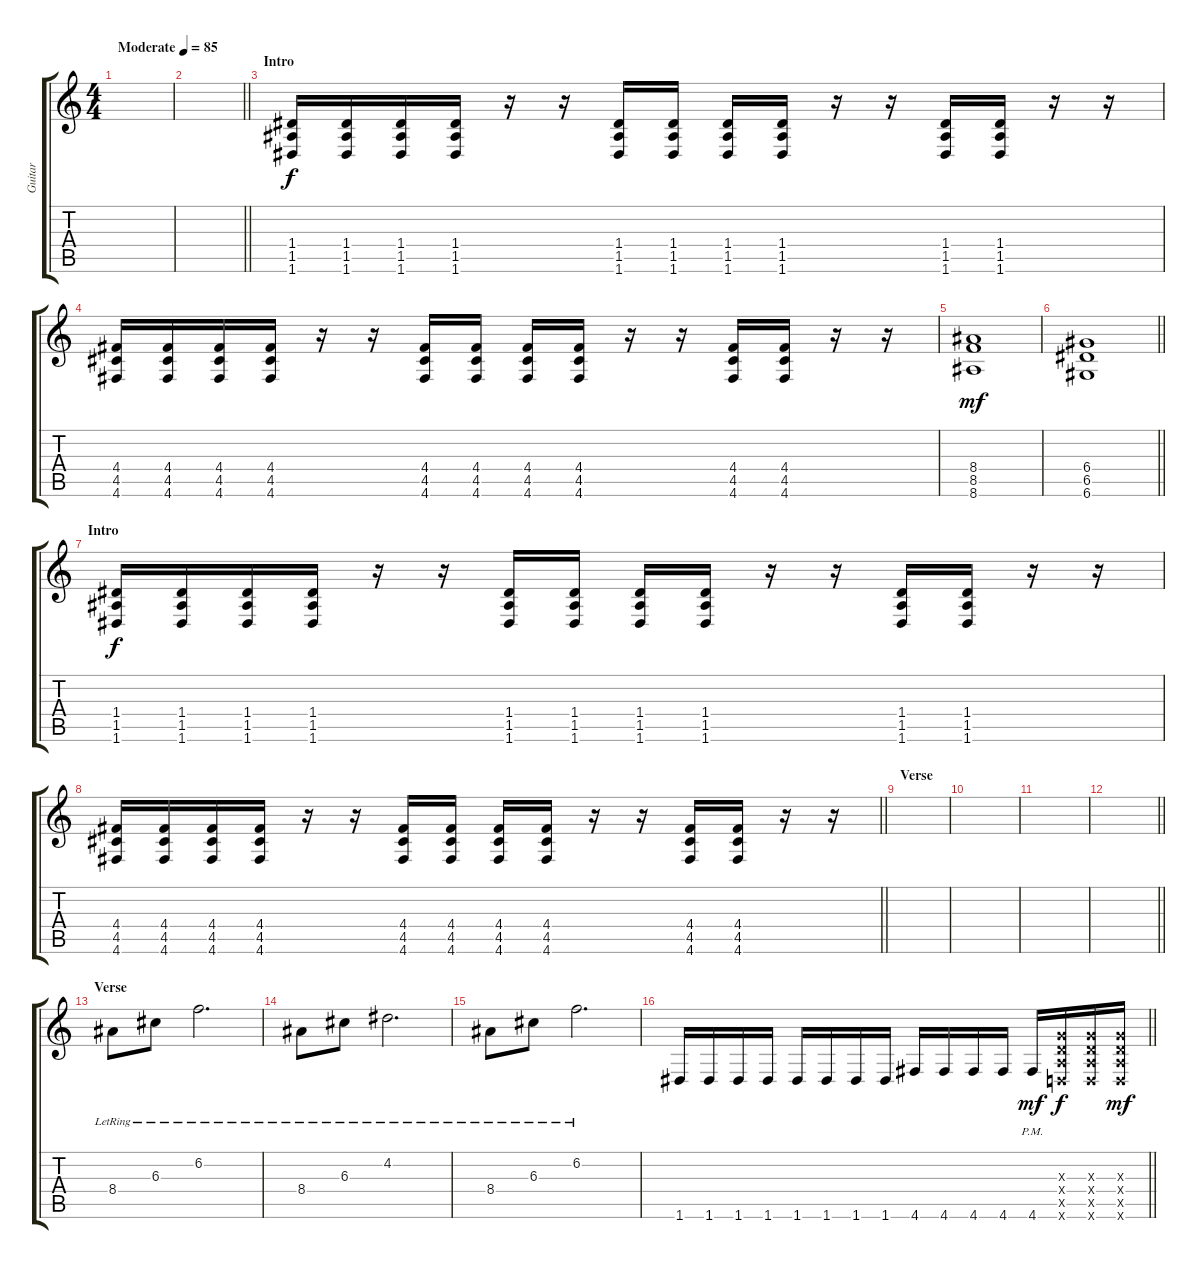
\track ("Guitar" "Guitar") {instrument overdrivenguitar}
\staff {score tabs}
\tuning (E4 B3 G3 D3 A2 D2) {hide}
\ts (4 4)
\tempo (85 "Moderate")
\clef g2
\ks c
|
\barLineRight lightlight
|
\section ("" "Intro")
(1.4 1.5 1.6).16 (1.4 1.5 1.6).16 (1.4 1.5 1.6).16 (1.4 1.5 1.6).16 r.16 r.16 (1.4 1.5 1.6).16 (1.4 1.5 1.6).16 (1.4 1.5 1.6).16 (1.4 1.5 1.6).16 r.16 r.16 (1.4 1.5 1.6).16 (1.4 1.5 1.6).16 r.16 r.16 |
(4.4 4.5 4.6).16 (4.4 4.5 4.6).16 (4.4 4.5 4.6).16 (4.4 4.5 4.6).16 r.16 r.16 (4.4 4.5 4.6).16 (4.4 4.5 4.6).16 (4.4 4.5 4.6).16 (4.4 4.5 4.6).16 r.16 r.16 (4.4 4.5 4.6).16 (4.4 4.5 4.6).16 r.16 r.16 |
(8.4 8.5 8.6).1{dy mf} |
\barLineRight lightlight
(6.4 6.5 6.6).1 |
\section ("" "Intro")
(1.4 1.5 1.6).16{dy f} (1.4 1.5 1.6).16 (1.4 1.5 1.6).16 (1.4 1.5 1.6).16 r.16 r.16 (1.4 1.5 1.6).16 (1.4 1.5 1.6).16 (1.4 1.5 1.6).16 (1.4 1.5 1.6).16 r.16 r.16 (1.4 1.5 1.6).16 (1.4 1.5 1.6).16 r.16 r.16 |
\barLineRight lightlight
(4.4 4.5 4.6).16 (4.4 4.5 4.6).16 (4.4 4.5 4.6).16 (4.4 4.5 4.6).16 r.16 r.16 (4.4 4.5 4.6).16 (4.4 4.5 4.6).16 (4.4 4.5 4.6).16 (4.4 4.5 4.6).16 r.16 r.16 (4.4 4.5 4.6).16 (4.4 4.5 4.6).16 r.16 r.16 |
\section ("" "Verse")
|
|
|
\barLineRight lightlight
|
\section ("" "Verse")
8.4{lr}.8{instrument electricguitarclean} 6.3{lr}.8 6.2{lr}.2{d} |
8.4{lr}.8 6.3{lr}.8 4.2{lr}.2{d} |
8.4{lr}.8 6.3{lr}.8 6.2{lr}.2{d} |
\barLineRight lightlight
1.6.16{instrument overdrivenguitar} 1.6.16 1.6.16 1.6.16 1.6.16 1.6.16 1.6.16 1.6.16 4.6.16 4.6.16 4.6.16 4.6.16 4.6{pm}.16{dy mf} (0.3{x} 0.4{x} 0.5{x} 0.6{x}).16{dy f} (0.3{x} 0.4{x} 0.5{x} 0.6{x}).16 (0.3{x} 0.4{x} 0.5{x} 0.6{x}).16{dy mf}
